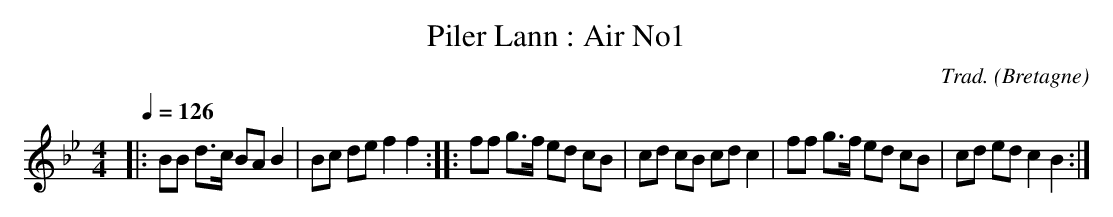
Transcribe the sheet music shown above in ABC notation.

X:1
T:Piler Lann : Air No1
C:Trad.
O:Bretagne
M:4/4
L:1/8
Q:1/4=126
K:Bb
|: BB d>c BA B2 | Bc de f2 f2 :: ff g>f ed cB | cd cB cd c2 | ff g>f ed cB | cd ed c2 B2 :|
